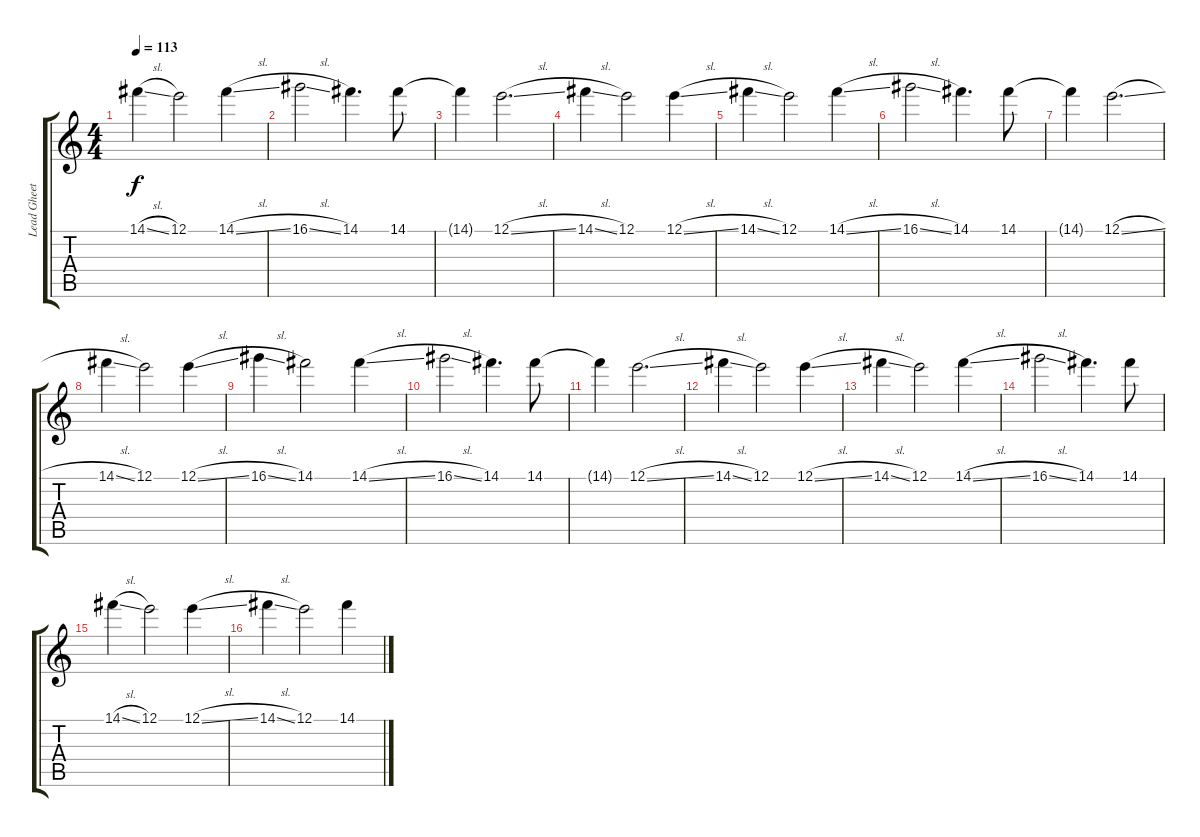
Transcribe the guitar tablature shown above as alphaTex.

\track ("Lead Gheetar" "Lead Gheet") {instrument overdrivenguitar}
\staff {score tabs}
\tuning (E4 B3 G3 D3 A2 E2) {hide}
\ts (4 4)
\tempo 113
\clef g2
\ks c
14.1{sl}.4{dy f} 12.1.2 14.1{sl}.4 |
16.1{sl}.2 14.1.4{d} 14.1.8 |
14.1{t}.4 12.1{sl}.2{d} |
14.1{sl}.4 12.1.2 12.1{sl}.4 |
14.1{sl}.4 12.1.2 14.1{sl}.4 |
16.1{sl}.2 14.1.4{d} 14.1.8 |
14.1{t}.4 12.1{sl}.2{d} |
14.1{sl}.4 12.1.2 12.1{sl}.4 |
16.1{sl}.4 14.1.2 14.1{sl}.4 |
16.1{sl}.2 14.1.4{d} 14.1.8 |
14.1{t}.4 12.1{sl}.2{d} |
14.1{sl}.4 12.1.2 12.1{sl}.4 |
14.1{sl}.4 12.1.2 14.1{sl}.4 |
16.1{sl}.2 14.1.4{d} 14.1.8 |
14.1{sl}.4 12.1.2 12.1{sl}.4 |
14.1{sl}.4 12.1.2 14.1{sl}.4
